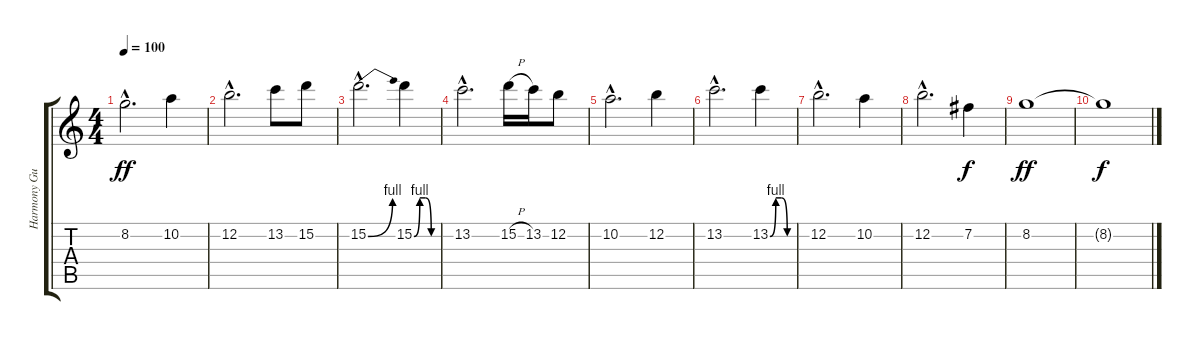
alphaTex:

\track ("Harmony Gu" "Harmony Gu") {instrument distortionguitar}
\staff {score tabs}
\tuning (E4 B3 G3 D3 A2 E2) {hide}
\ts (4 4)
\tempo 100
\clef g2
\ks c
8.2{hac}.2{d dy ff} 10.2.4 |
12.2{hac}.2{d} 13.2.8 15.2.8 |
15.2{be (bend 0 0 60 4) hac}.2{d} 15.2{be (custom 0 0 15 4 30 4 45 0 60 0)}.4 |
13.2{hac}.2{d} 15.2{h}.16 13.2.16 12.2.8 |
10.2{hac}.2{d} 12.2.4 |
13.2{hac}.2{d} 13.2{be (custom 0 0 15 4 30 4 45 0 60 0)}.4 |
12.2{hac}.2{d} 10.2.4 |
12.2{hac}.2{d} 7.2.4{dy f} |
8.2.1{dy ff} |
8.2{t}.1{dy f}
